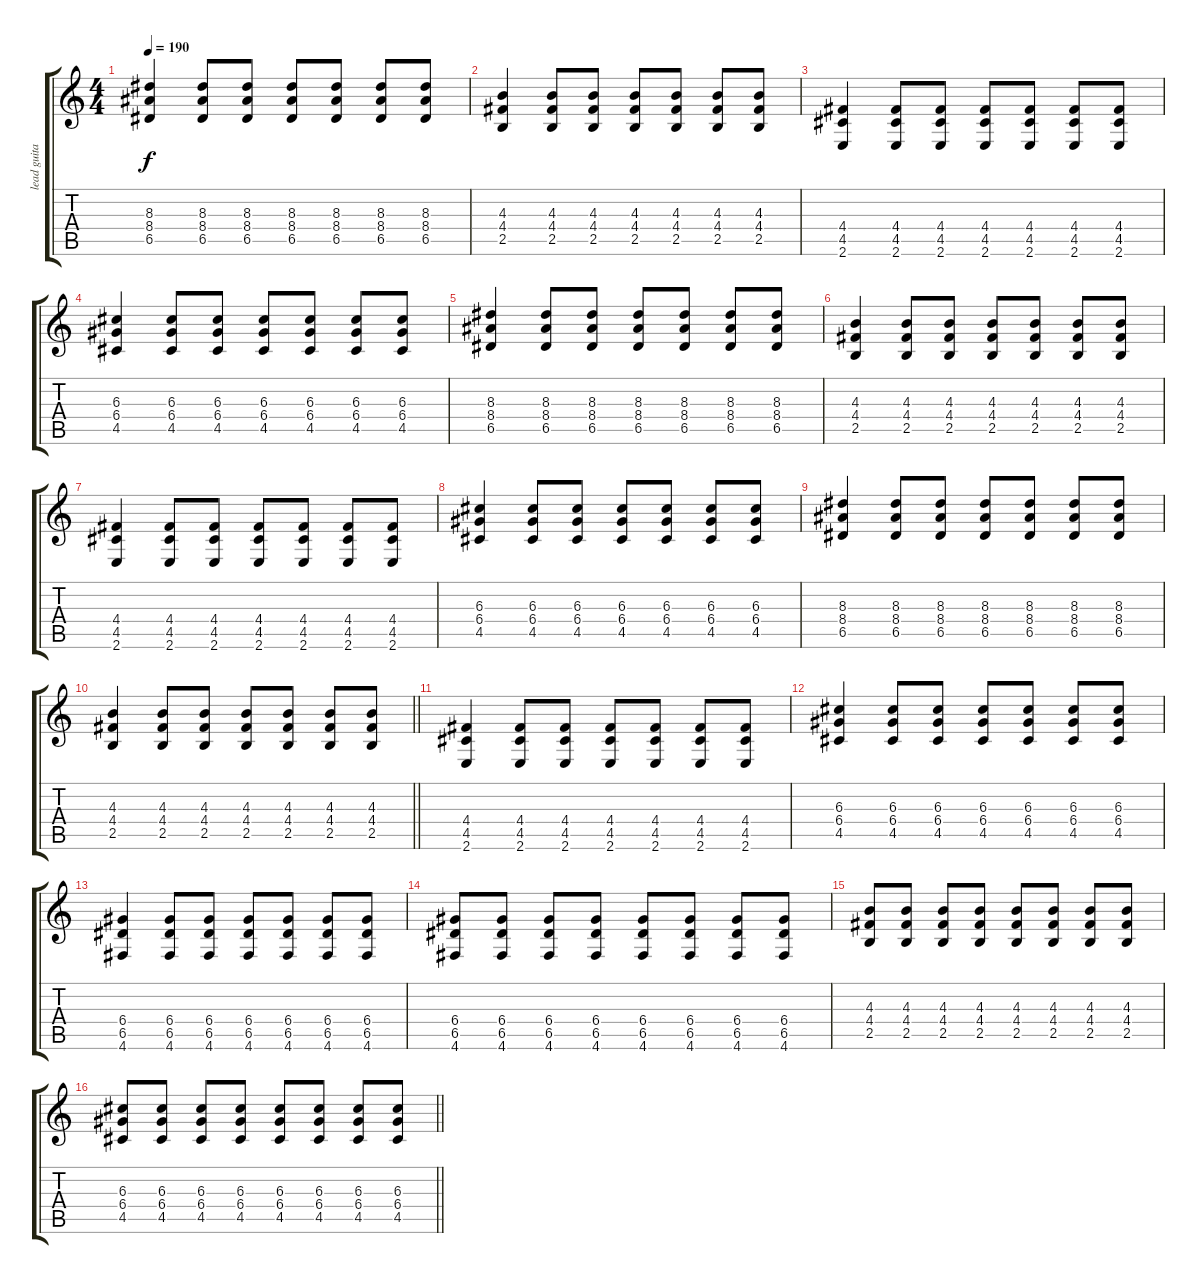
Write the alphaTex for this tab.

\track ("lead guitar" "lead guita") {instrument overdrivenguitar}
\staff {score tabs}
\tuning (E4 B3 G3 D3 A2 D2) {hide}
\ts (4 4)
\tempo 190
\clef g2
\ks c
(8.3 8.4 6.5).4{dy f} (8.3 8.4 6.5).8 (8.3 8.4 6.5).8 (8.3 8.4 6.5).8 (8.3 8.4 6.5).8 (8.3 8.4 6.5).8 (8.3 8.4 6.5).8 |
(4.3 4.4 2.5).4 (4.3 4.4 2.5).8 (4.3 4.4 2.5).8 (4.3 4.4 2.5).8 (4.3 4.4 2.5).8 (4.3 4.4 2.5).8 (4.3 4.4 2.5).8 |
(4.4 4.5 2.6).4 (4.4 4.5 2.6).8 (4.4 4.5 2.6).8 (4.4 4.5 2.6).8 (4.4 4.5 2.6).8 (4.4 4.5 2.6).8 (4.4 4.5 2.6).8 |
(6.3 6.4 4.5).4 (6.3 6.4 4.5).8 (6.3 6.4 4.5).8 (6.3 6.4 4.5).8 (6.3 6.4 4.5).8 (6.3 6.4 4.5).8 (6.3 6.4 4.5).8 |
(8.3 8.4 6.5).4 (8.3 8.4 6.5).8 (8.3 8.4 6.5).8 (8.3 8.4 6.5).8 (8.3 8.4 6.5).8 (8.3 8.4 6.5).8 (8.3 8.4 6.5).8 |
(4.3 4.4 2.5).4 (4.3 4.4 2.5).8 (4.3 4.4 2.5).8 (4.3 4.4 2.5).8 (4.3 4.4 2.5).8 (4.3 4.4 2.5).8 (4.3 4.4 2.5).8 |
(4.4 4.5 2.6).4 (4.4 4.5 2.6).8 (4.4 4.5 2.6).8 (4.4 4.5 2.6).8 (4.4 4.5 2.6).8 (4.4 4.5 2.6).8 (4.4 4.5 2.6).8 |
(6.3 6.4 4.5).4 (6.3 6.4 4.5).8 (6.3 6.4 4.5).8 (6.3 6.4 4.5).8 (6.3 6.4 4.5).8 (6.3 6.4 4.5).8 (6.3 6.4 4.5).8 |
(8.3 8.4 6.5).4 (8.3 8.4 6.5).8 (8.3 8.4 6.5).8 (8.3 8.4 6.5).8 (8.3 8.4 6.5).8 (8.3 8.4 6.5).8 (8.3 8.4 6.5).8 |
\barLineRight lightlight
(4.3 4.4 2.5).4 (4.3 4.4 2.5).8 (4.3 4.4 2.5).8 (4.3 4.4 2.5).8 (4.3 4.4 2.5).8 (4.3 4.4 2.5).8 (4.3 4.4 2.5).8 |
\section ("" "")
(4.4 4.5 2.6).4 (4.4 4.5 2.6).8 (4.4 4.5 2.6).8 (4.4 4.5 2.6).8 (4.4 4.5 2.6).8 (4.4 4.5 2.6).8 (4.4 4.5 2.6).8 |
(6.3 6.4 4.5).4 (6.3 6.4 4.5).8 (6.3 6.4 4.5).8 (6.3 6.4 4.5).8 (6.3 6.4 4.5).8 (6.3 6.4 4.5).8 (6.3 6.4 4.5).8 |
(6.4 6.5 4.6).4 (6.4 6.5 4.6).8 (6.4 6.5 4.6).8 (6.4 6.5 4.6).8 (6.4 6.5 4.6).8 (6.4 6.5 4.6).8 (6.4 6.5 4.6).8 |
(6.4 6.5 4.6).8 (6.4 6.5 4.6).8 (6.4 6.5 4.6).8 (6.4 6.5 4.6).8 (6.4 6.5 4.6).8 (6.4 6.5 4.6).8 (6.4 6.5 4.6).8 (6.4 6.5 4.6).8 |
(4.3 4.4 2.5).8 (4.3 4.4 2.5).8 (4.3 4.4 2.5).8 (4.3 4.4 2.5).8 (4.3 4.4 2.5).8 (4.3 4.4 2.5).8 (4.3 4.4 2.5).8 (4.3 4.4 2.5).8 |
\barLineRight lightlight
(6.3 6.4 4.5).8 (6.3 6.4 4.5).8 (6.3 6.4 4.5).8 (6.3 6.4 4.5).8 (6.3 6.4 4.5).8 (6.3 6.4 4.5).8 (6.3 6.4 4.5).8 (6.3 6.4 4.5).8
